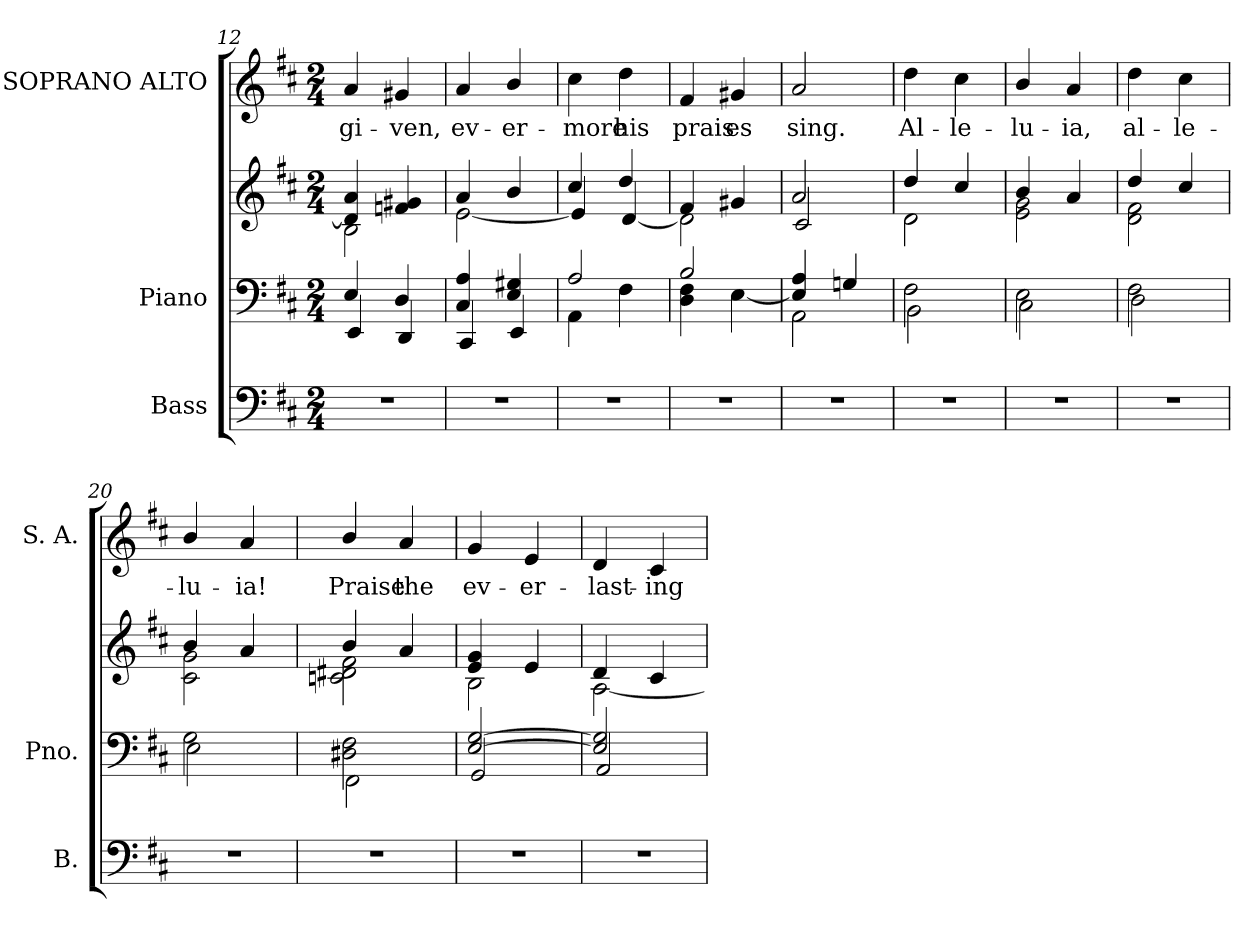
**kern	**kern	**kern	**kern	**text
*part3	*part2	*part2	*part1	*part1
*staff4	*staff3	*staff2	*staff1	*staff1
*I"Bass	*I"Piano	*	*I"SOPRANO ALTO	*
*I'B.	*I'Pno.	*	*I'S. A.	*
*clefF4	*clefF4	*clefG2	*clefG2	*
*k[f#c#]	*k[f#c#]	*k[f#c#]	*k[f#c#]	*
*D:	*D:	*D:	*D:	*
*M2/4	*M2/4	*M2/4	*M2/4	*
=12	=12	=12	=12	=12
!LO:N:vis=1	!	!	!	!
*	*^	*^	*	*
!	!	!	!	!	!	!LO:LY:b:color=#000000
2r	4Ei/	4EEi/	4di/] 4ai	2Bi\	4ai/	-gi-
!	!	!	!	!	!	!LO:LY:b:color=#000000
.	4Di/	4DDi/	4fni/ 4g#Xi	.	4g#Xi/	-ven,
!!LO:LB:g=z
=13	=13	=13	=13	=13	=13	=13
!LO:N:vis=1	!	!	!	!	!	!
!	!	!	!	!	!	!LO:LY:b:color=#000000
2r	4C#i/ 4Ai	4CC#i/	4ai/	[2ei\	4ai/	ev-
!	!	!	!	!	!	!LO:LY:b:color=#000000
.	4Ei/ 4G#Xi	4EEi/	4bi/	.	4bi/	-er-
=14	=14	=14	=14	=14	=14	=14
!LO:N:vis=1	!	!	!	!	!	!
!	!	!	!	!	!	!LO:LY:b:color=#000000
2r	2Ai/	4AAi\	4cc#i/	4ei/]	4cc#i\	-more
!	!	!	!	!	!	!LO:LY:b:color=#000000
.	.	4F#i\	4ddi/	[4di/	4ddi\	his
=15	=15	=15	=15	=15	=15	=15
!LO:N:vis=1	!	!	!	!	!	!
!	!	!	!	!	!	!LO:LY:b:color=#000000
2r	2Bi/	4Di\ 4F#i	4f#i/	2di\]	4f#i/	prais-
!	!	!	!	!	!	!LO:LY:b:color=#000000
.	.	[4Ei\	4g#Xi/	.	4g#Xi/	-es
=16	=16	=16	=16	=16	=16	=16
!LO:N:vis=1	!	!	!	!	!	!
!	!	!	!	!	!	!LO:LY:b:color=#000000
2r	4Ei/] 4Ai	2AAi\	2ai/	2c#i/	2ai/	sing.
.	4Gni/	.	.	.	.	.
=17	=17	=17	=17	=17	=17	=17
!LO:N:vis=1	!	!	!	!	!	!
!	!	!	!	!	!	!LO:LY:b:color=#000000
2r	2F#i\	2BBi\	4ddi/	2di\	4ddi\	Al-
!	!	!	!	!	!	!LO:LY:b:color=#000000
.	.	.	4cc#i/	.	4cc#i\	-le-
=18	=18	=18	=18	=18	=18	=18
!LO:N:vis=1	!	!	!	!	!	!
!	!	!	!	!	!	!LO:LY:b:color=#000000
2r	2Ei\	2C#i\	4bi/	2ei\ 2gi	4bi/	-lu-
!	!	!	!	!	!	!LO:LY:b:color=#000000
.	.	.	4ai/	.	4ai/	-ia,
!!LO:LB:g=z
=19	=19	=19	=19	=19	=19	=19
!LO:N:vis=1	!	!	!	!	!	!
!	!	!	!	!	!	!LO:LY:b:color=#000000
2r	2F#i\	2Di\	4ddi/	2di\ 2f#i	4ddi\	al-
!	!	!	!	!	!	!LO:LY:b:color=#000000
.	.	.	4cc#i/	.	4cc#i\	-le-
=20	=20	=20	=20	=20	=20	=20
!LO:N:vis=1	!	!	!	!	!	!
!	!	!	!	!	!	!LO:LY:b:color=#000000
2r	2Gi\	2Ei\	4bi/	2c#i\ 2gi	4bi/	-lu-
!	!	!	!	!	!	!LO:LY:b:color=#000000
.	.	.	4ai/	.	4ai/	-ia!
=21	=21	=21	=21	=21	=21	=21
!LO:N:vis=1	!	!	!	!	!	!
!	!	!	!	!	!	!LO:LY:b:color=#000000
2r	2D#Xi\ 2F#i	2FF#i\	4bi/	2cni\ 2d#Xi 2f#i	4bi/	Praise
!	!	!	!	!	!	!LO:LY:b:color=#000000
.	.	.	4ai/	.	4ai/	the
=22	=22	=22	=22	=22	=22	=22
!LO:N:vis=1	!	!	!	!	!	!
!	!	!	!	!	!	!LO:LY:b:color=#000000
2r	[2Ei/ [2Gi	2GGi/	4ei/ 4gi	2Bi\	4gi/	ev-
!	!	!	!	!	!	!LO:LY:b:color=#000000
.	.	.	4ei/	.	4ei/	-er-
=23	=23	=23	=23	=23	=23	=23
!LO:N:vis=1	!	!	!	!	!	!
!	!	!	!	!	!	!LO:LY:b:color=#000000
2r	2Ei/] 2Gi]	2AAi/	4di/	[2Ai\	4di/	-last-
!	!	!	!	!	!	!LO:LY:b:color=#000000
.	.	.	4c#i/	.	4c#i/	-ing
*	*v	*v	*	*	*	*
*	*	*v	*v	*	*
=	=	=	=	=
*-	*-	*-	*-	*-
